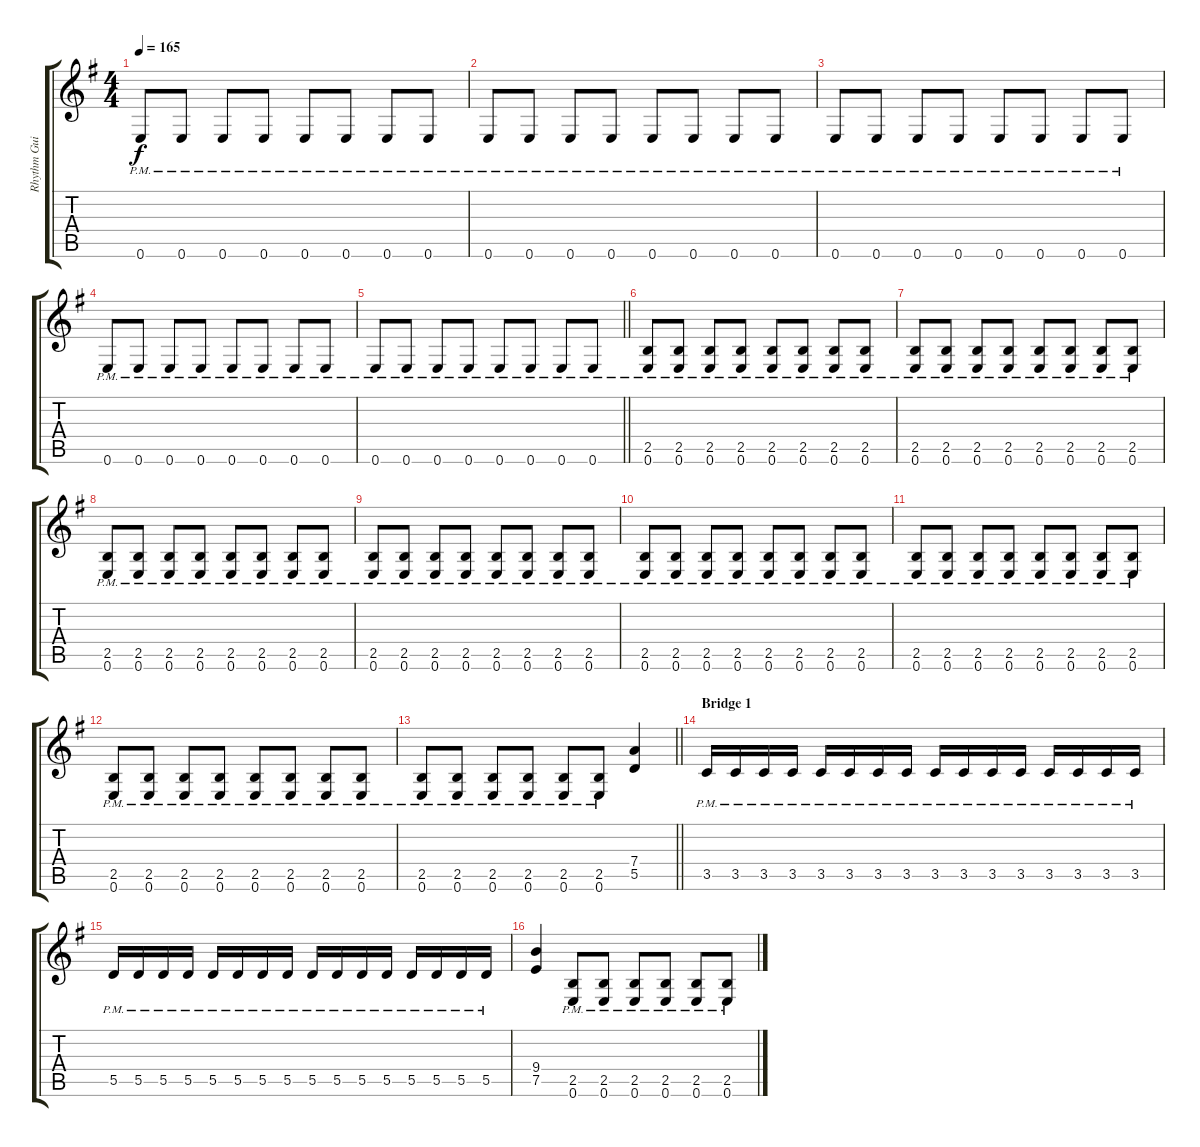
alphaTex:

\track ("Rhythm Guitar 2: Tapani Kangas" "Rhythm Gui") {instrument distortionguitar}
\staff {score tabs}
\tuning (E4 B3 G3 D3 A2 E2) {hide}
\ts (4 4)
\tempo 165
\clef g2
\ks eminor
0.6{pm}.8{dy f} 0.6{pm}.8 0.6{pm}.8 0.6{pm}.8 0.6{pm}.8 0.6{pm}.8 0.6{pm}.8 0.6{pm}.8 |
0.6{pm}.8 0.6{pm}.8 0.6{pm}.8 0.6{pm}.8 0.6{pm}.8 0.6{pm}.8 0.6{pm}.8 0.6{pm}.8 |
0.6{pm}.8 0.6{pm}.8 0.6{pm}.8 0.6{pm}.8 0.6{pm}.8 0.6{pm}.8 0.6{pm}.8 0.6{pm}.8 |
0.6{pm}.8 0.6{pm}.8 0.6{pm}.8 0.6{pm}.8 0.6{pm}.8 0.6{pm}.8 0.6{pm}.8 0.6{pm}.8 |
\barLineRight lightlight
0.6{pm}.8 0.6{pm}.8 0.6{pm}.8 0.6{pm}.8 0.6{pm}.8 0.6{pm}.8 0.6{pm}.8 0.6{pm}.8 |
(2.5{pm} 0.6{pm}).8 (2.5{pm} 0.6{pm}).8 (2.5{pm} 0.6{pm}).8 (2.5{pm} 0.6{pm}).8 (2.5{pm} 0.6{pm}).8 (2.5{pm} 0.6{pm}).8 (2.5{pm} 0.6{pm}).8 (2.5{pm} 0.6{pm}).8 |
(2.5{pm} 0.6{pm}).8 (2.5{pm} 0.6{pm}).8 (2.5{pm} 0.6{pm}).8 (2.5{pm} 0.6{pm}).8 (2.5{pm} 0.6{pm}).8 (2.5{pm} 0.6{pm}).8 (2.5{pm} 0.6{pm}).8 (2.5{pm} 0.6{pm}).8 |
(2.5{pm} 0.6{pm}).8 (2.5{pm} 0.6{pm}).8 (2.5{pm} 0.6{pm}).8 (2.5{pm} 0.6{pm}).8 (2.5{pm} 0.6{pm}).8 (2.5{pm} 0.6{pm}).8 (2.5{pm} 0.6{pm}).8 (2.5{pm} 0.6{pm}).8 |
(2.5{pm} 0.6{pm}).8 (2.5{pm} 0.6{pm}).8 (2.5{pm} 0.6{pm}).8 (2.5{pm} 0.6{pm}).8 (2.5{pm} 0.6{pm}).8 (2.5{pm} 0.6{pm}).8 (2.5{pm} 0.6{pm}).8 (2.5{pm} 0.6{pm}).8 |
(2.5{pm} 0.6{pm}).8 (2.5{pm} 0.6{pm}).8 (2.5{pm} 0.6{pm}).8 (2.5{pm} 0.6{pm}).8 (2.5{pm} 0.6{pm}).8 (2.5{pm} 0.6{pm}).8 (2.5{pm} 0.6{pm}).8 (2.5{pm} 0.6{pm}).8 |
(2.5{pm} 0.6{pm}).8 (2.5{pm} 0.6{pm}).8 (2.5{pm} 0.6{pm}).8 (2.5{pm} 0.6{pm}).8 (2.5{pm} 0.6{pm}).8 (2.5{pm} 0.6{pm}).8 (2.5{pm} 0.6{pm}).8 (2.5{pm} 0.6{pm}).8 |
(2.5{pm} 0.6{pm}).8 (2.5{pm} 0.6{pm}).8 (2.5{pm} 0.6{pm}).8 (2.5{pm} 0.6{pm}).8 (2.5{pm} 0.6{pm}).8 (2.5{pm} 0.6{pm}).8 (2.5{pm} 0.6{pm}).8 (2.5{pm} 0.6{pm}).8 |
\barLineRight lightlight
(2.5{pm} 0.6{pm}).8 (2.5{pm} 0.6{pm}).8 (2.5{pm} 0.6{pm}).8 (2.5{pm} 0.6{pm}).8 (2.5{pm} 0.6{pm}).8 (2.5{pm} 0.6{pm}).8 (7.4 5.5).4 |
\section ("" "Bridge 1")
3.5{pm}.16 3.5{pm}.16 3.5{pm}.16 3.5{pm}.16 3.5{pm}.16 3.5{pm}.16 3.5{pm}.16 3.5{pm}.16 3.5{pm}.16 3.5{pm}.16 3.5{pm}.16 3.5{pm}.16 3.5{pm}.16 3.5{pm}.16 3.5{pm}.16 3.5{pm}.16 |
5.5{pm}.16 5.5{pm}.16 5.5{pm}.16 5.5{pm}.16 5.5{pm}.16 5.5{pm}.16 5.5{pm}.16 5.5{pm}.16 5.5{pm}.16 5.5{pm}.16 5.5{pm}.16 5.5{pm}.16 5.5{pm}.16 5.5{pm}.16 5.5{pm}.16 5.5{pm}.16 |
(9.4 7.5).4 (2.5{pm} 0.6{pm}).8 (2.5{pm} 0.6{pm}).8 (2.5{pm} 0.6{pm}).8 (2.5{pm} 0.6{pm}).8 (2.5{pm} 0.6{pm}).8 (2.5{pm} 0.6{pm}).8
